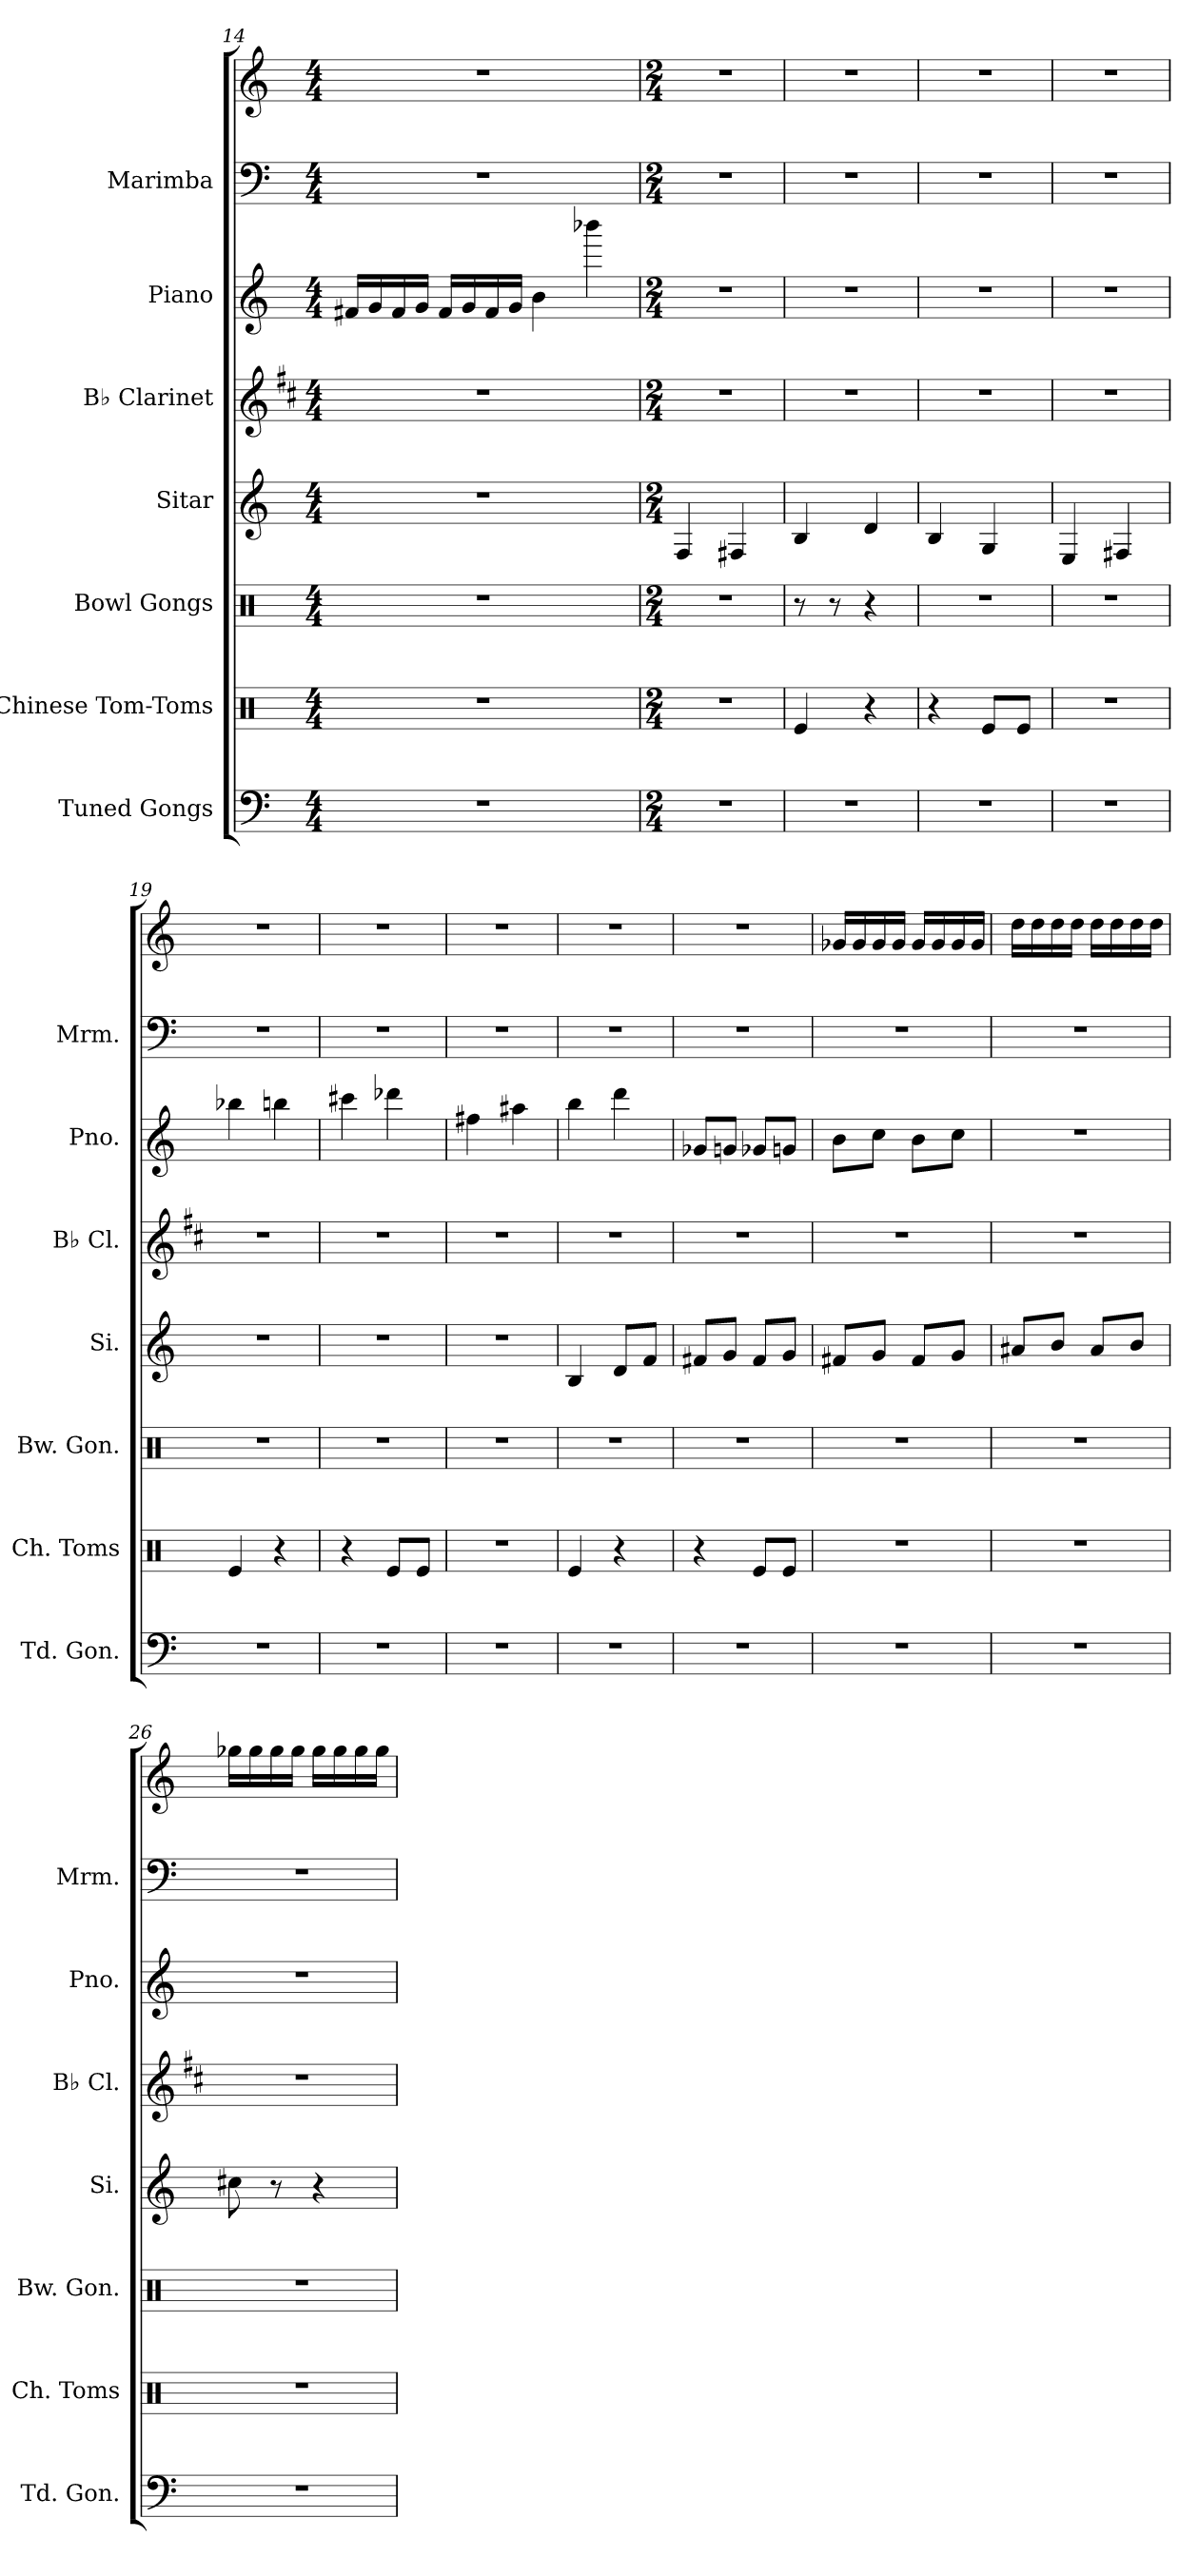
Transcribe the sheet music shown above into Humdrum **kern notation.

**kern	**kern	**kern	**kern	**kern	**kern	**kern	**kern
*part7	*part6	*part5	*part4	*part3	*part2	*part1	*part1
*staff8	*staff7	*staff6	*staff5	*staff4	*staff3	*staff2	*staff1
*I"Tuned Gongs	*I"Chinese Tom-Toms	*I"Bowl Gongs	*I"Sitar	*I"B♭ Clarinet	*I"Piano	*I"Marimba	*
*I'Td. Gon.	*I'Ch. Toms	*I'Bw. Gon.	*I'Si.	*I'B♭ Cl.	*I'Pno.	*I'Mrm.	*
*clefF4	*clefX	*clefX	*clefG2	*clefG2	*clefG2	*clefF4	*clefG2
*	*	*	*	*ITrd1c2	*	*	*
*k[]	*k[]	*k[]	*k[]	*k[]	*k[]	*k[]	*k[]
*M4/4	*M4/4	*M4/4	*M4/4	*M4/4	*M4/4	*M4/4	*M4/4
=14	=14	=14	=14	=14	=14	=14	=14
1r	1r	1r	1r	1r	16f#X/LL	1r	1r
.	.	.	.	.	16g/	.	.
.	.	.	.	.	16f#/	.	.
.	.	.	.	.	16g/JJ	.	.
.	.	.	.	.	16f#/LL	.	.
.	.	.	.	.	16g/	.	.
.	.	.	.	.	16f#/	.	.
.	.	.	.	.	16g/JJ	.	.
.	.	.	.	.	4b\	.	.
.	.	.	.	.	4bbb-X\	.	.
=15	=15	=15	=15	=15	=15	=15	=15
*M2/4	*M2/4	*M2/4	*M2/4	*M2/4	*M2/4	*M2/4	*M2/4
*	*	*	*	*	*	*	*MM180
2r	2r	2r	4F/	2r	2r	2r	2r
.	.	.	4F#X/	.	.	.	.
=16	=16	=16	=16	=16	=16	=16	=16
2r	4Re/	8r	4B/	2r	2r	2r	2r
.	.	8r	.	.	.	.	.
.	4r	4r	4d/	.	.	.	.
=17	=17	=17	=17	=17	=17	=17	=17
2r	4r	2r	4B/	2r	2r	2r	2r
.	8Re/L	.	4G/	.	.	.	.
.	8Re/J	.	.	.	.	.	.
=18	=18	=18	=18	=18	=18	=18	=18
2r	2r	2r	4E/	2r	2r	2r	2r
.	.	.	4F#X/	.	.	.	.
!!LO:PB:g=z
=19	=19	=19	=19	=19	=19	=19	=19
2r	4Re/	2r	2r	2r	4bb-X\	2r	2r
.	4r	.	.	.	4bbn\	.	.
=20	=20	=20	=20	=20	=20	=20	=20
2r	4r	2r	2r	2r	4ccc#X\	2r	2r
.	8Re/L	.	.	.	4ddd-X\	.	.
.	8Re/J	.	.	.	.	.	.
=21	=21	=21	=21	=21	=21	=21	=21
2r	2r	2r	2r	2r	4ff#X\	2r	2r
.	.	.	.	.	4aa#X\	.	.
=22	=22	=22	=22	=22	=22	=22	=22
2r	4Re/	2r	4B/	2r	4bb\	2r	2r
.	4r	.	8d/L	.	4ddd\	.	.
.	.	.	8f/J	.	.	.	.
=23	=23	=23	=23	=23	=23	=23	=23
2r	4r	2r	8f#X/L	2r	8g-X/L	2r	2r
.	.	.	8g/J	.	8gn/J	.	.
.	8Re/L	.	8f#/L	.	8g-X/L	.	.
.	8Re/J	.	8g/J	.	8gn/J	.	.
=24	=24	=24	=24	=24	=24	=24	=24
2r	2r	2r	8f#X/L	2r	8b\L	2r	16g-X/LL
.	.	.	.	.	.	.	16g-/
.	.	.	8g/J	.	8cc\J	.	16g-/
.	.	.	.	.	.	.	16g-/JJ
.	.	.	8f#/L	.	8b\L	.	16g-/LL
.	.	.	.	.	.	.	16g-/
.	.	.	8g/J	.	8cc\J	.	16g-/
.	.	.	.	.	.	.	16g-/JJ
=25	=25	=25	=25	=25	=25	=25	=25
2r	2r	2r	8a#X/L	2r	2r	2r	16dd\LL
.	.	.	.	.	.	.	16dd\
.	.	.	8b/J	.	.	.	16dd\
.	.	.	.	.	.	.	16dd\JJ
.	.	.	8a#/L	.	.	.	16dd\LL
.	.	.	.	.	.	.	16dd\
.	.	.	8b/J	.	.	.	16dd\
.	.	.	.	.	.	.	16dd\JJ
!!LO:PB:g=z
=26	=26	=26	=26	=26	=26	=26	=26
2r	2r	2r	8cc#X\	2r	2r	2r	16gg-X\LL
.	.	.	.	.	.	.	16gg-\
.	.	.	8r	.	.	.	16gg-\
.	.	.	.	.	.	.	16gg-\JJ
.	.	.	4r	.	.	.	16gg-\LL
.	.	.	.	.	.	.	16gg-\
.	.	.	.	.	.	.	16gg-\
.	.	.	.	.	.	.	16gg-\JJ
=	=	=	=	=	=	=	=
*-	*-	*-	*-	*-	*-	*-	*-
